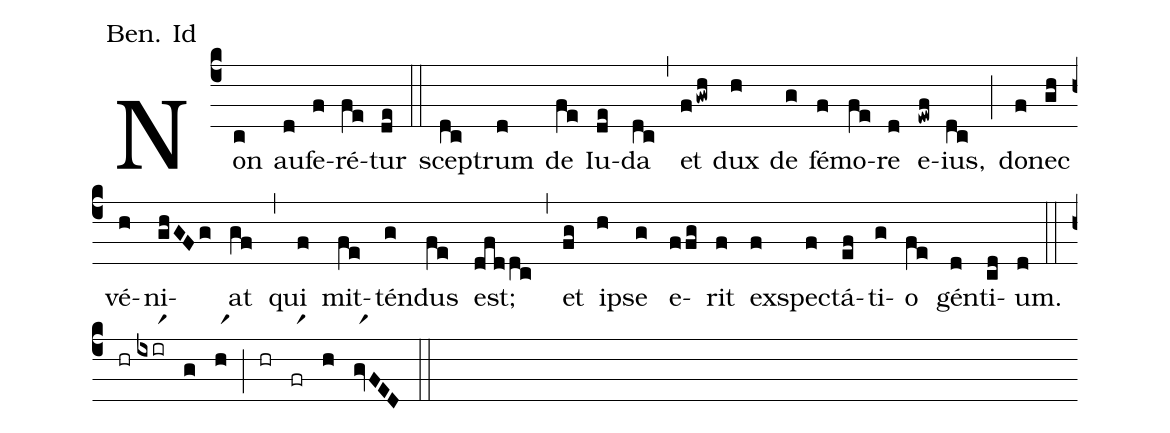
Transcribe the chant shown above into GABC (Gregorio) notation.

annotation: Ben. Id;
%%
(c4)Non(c) au(d)fe(f)ré(fe)tur(de) (::) scep(dc)trum(d) de(fe) Iu(de)da(dc) (,) et(fgwh) dux(h) de(g) fé(f)mo(fe)re(d) e(ewf)ius,(dc) (;) do(f)nec(gh) vé(h)ni(ghGFg)at(gf) (,) qui(f) mit(fe)tén(g)dus(fe) est;(dfddc) (,) et(fg) i(h)pse(g) e(ffg)rit(f) ex(f)spe(f)ctá(ef)ti(g)o(fe) gén(d)ti(cd)um.(d) (::) (hr)(ixirr1)(g)(hr1)(;)(hr)(frr1)(h)(gvr1FED)(::)
